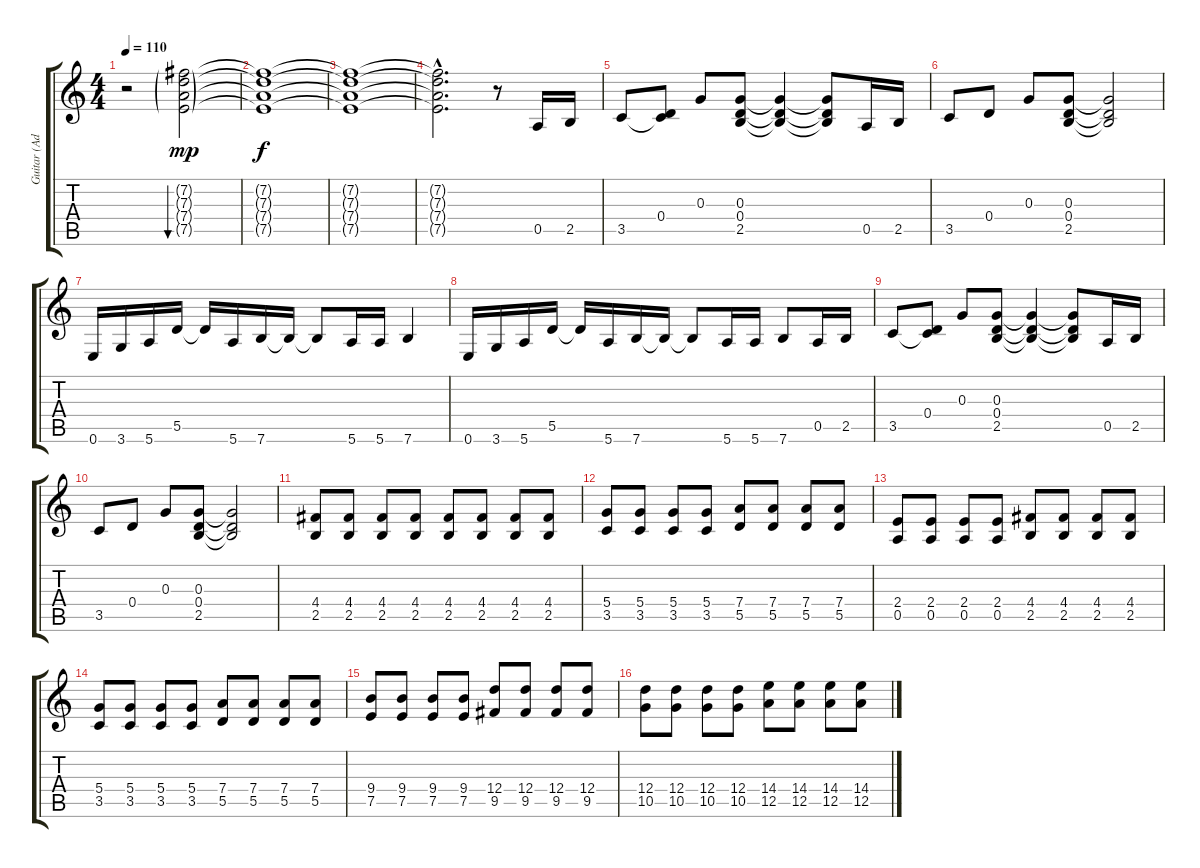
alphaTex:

\track ("Guitar (Adrain)" "Guitar (Ad") {instrument distortionguitar}
\staff {score tabs}
\tuning (E4 B3 G3 D3 A2 E2) {hide}
\ts (4 4)
\tempo 110
\clef g2
\ks c
r.2{dy f} (7.2{g} 7.3{g} 7.4{g} 7.5{g}).2{bu 120 dy mp} |
(7.2{t} 7.3{t} 7.4{t} 7.5{t}).1{dy f} |
(7.2{t} 7.3{t} 7.4{t} 7.5{t}).1 |
(7.2{hac t} 7.3{hac t} 7.4{hac t} 7.5{hac t}).2{d} r.8 0.5.16 2.5.16 |
3.5.8 (0.4 3.5{t}).8 0.3.8 (0.3 0.4 2.5).8 (0.3{t} 0.4{t} 2.5{t}).4 (0.3{t} 0.4{t} 2.5{t}).8 0.5.16 2.5.16 |
3.5.8 0.4.8 0.3.8 (0.3 0.4 2.5).8 (0.3{t} 0.4{t} 2.5{t}).2 |
0.6.16 3.6.16 5.6.16 5.5.16 5.5{t}.16 5.6.16 7.6.16 7.6{t}.16 7.6{t}.8 5.6.16 5.6.16 7.6.4 |
0.6.16 3.6.16 5.6.16 5.5.16 5.5{t}.16 5.6.16 7.6.16 7.6{t}.16 7.6{t}.8 5.6.16 5.6.16 7.6.8 0.5.16 2.5.16 |
3.5.8 (0.4 3.5{t}).8 0.3.8 (0.3 0.4 2.5).8 (0.3{t} 0.4{t} 2.5{t}).4 (0.3{t} 0.4{t} 2.5{t}).8 0.5.16 2.5.16 |
3.5.8 0.4.8 0.3.8 (0.3 0.4 2.5).8 (0.3{t} 0.4{t} 2.5{t}).2 |
(4.4 2.5).8 (4.4 2.5).8 (4.4 2.5).8 (4.4 2.5).8 (4.4 2.5).8 (4.4 2.5).8 (4.4 2.5).8 (4.4 2.5).8 |
(5.4 3.5).8 (5.4 3.5).8 (5.4 3.5).8 (5.4 3.5).8 (7.4 5.5).8 (7.4 5.5).8 (7.4 5.5).8 (7.4 5.5).8 |
(2.4 0.5).8 (2.4 0.5).8 (2.4 0.5).8 (2.4 0.5).8 (4.4 2.5).8 (4.4 2.5).8 (4.4 2.5).8 (4.4 2.5).8 |
(5.4 3.5).8 (5.4 3.5).8 (5.4 3.5).8 (5.4 3.5).8 (7.4 5.5).8 (7.4 5.5).8 (7.4 5.5).8 (7.4 5.5).8 |
(9.4 7.5).8 (9.4 7.5).8 (9.4 7.5).8 (9.4 7.5).8 (12.4 9.5).8 (12.4 9.5).8 (12.4 9.5).8 (12.4 9.5).8 |
(12.4 10.5).8 (12.4 10.5).8 (12.4 10.5).8 (12.4 10.5).8 (14.4 12.5).8 (14.4 12.5).8 (14.4 12.5).8 (14.4 12.5).8
